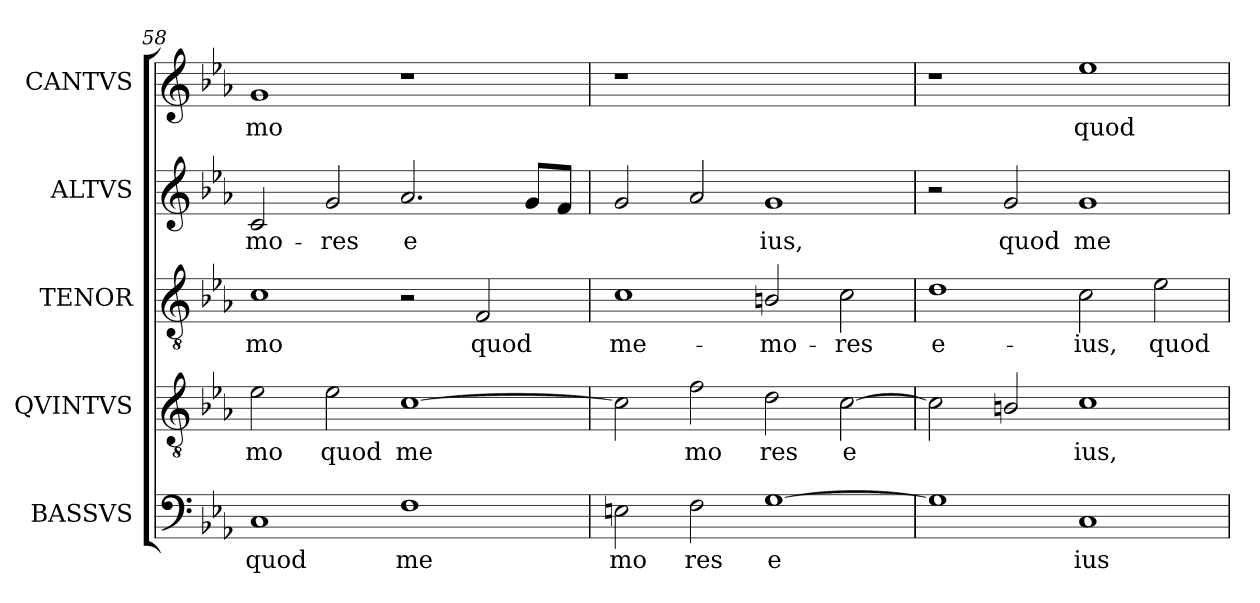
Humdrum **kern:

**kern	**text	**kern	**text	**kern	**text	**kern	**text	**kern	**text
*part5	*part5	*part4	*part4	*part3	*part3	*part2	*part2	*part1	*part1
*staff5	*staff5	*staff4	*staff4	*staff3	*staff3	*staff2	*staff2	*staff1	*staff1
*I"BASSVS	*	*I"QVINTVS	*	*I"TENOR	*	*I"ALTVS	*	*I"CANTVS	*
*clefF4	*	*clefGv2	*	*clefGv2	*	*clefG2	*	*clefG2	*
*k[b-e-a-]	*	*k[b-e-a-]	*	*k[b-e-a-]	*	*k[b-e-a-]	*	*k[b-e-a-]	*
*E-:	*	*E-:	*	*E-:	*	*E-:	*	*E-:	*
=58	=58	=58	=58	=58	=58	=58	=58	=58	=58
!	!LO:LY:b:cj	!	!LO:LY:b:cj	!	!LO:LY:b:cj	!	!LO:LY:b:cj	!	!LO:LY:b:cj
1C	quod	2e-\	mo	1c	-mo	2c/	-mo-	1g	-mo
!	!	!	!LO:LY:b:cj	!	!	!	!LO:LY:b:cj	!	!
.	.	2e-\	quod	.	.	2g/	-res	.	.
!	!LO:LY:b:cj	!	!LO:LY:b:cj	!	!	!	!LO:LY:b:cj	!	!
1F	me	[>1c	me	2r	.	2.a-/	e-	1r	.
!	!	!	!	!	!LO:LY:b:cj	!	!	!	!
.	.	.	.	2F/	quod	.	.	.	.
!	!	!	!	!	!	!	!LO:LY:b:cj	!	!
.	.	.	.	.	.	8g/L	--	.	.
!	!	!	!	!	!	!	!LO:LY:b:cj	!	!
.	.	.	.	.	.	8f/J	--	.	.
=59	=59	=59	=59	=59	=59	=59	=59	=59	=59
!	!LO:LY:b:cj	!	!LO:LY:b:cj	!	!LO:LY:b:cj	!	!LO:LY:b:cj	!	!
2En\	mo	2c\]	.	1c	me-	2g/	--	1r	.
!	!LO:LY:b:cj	!	!LO:LY:b:cj	!	!	!	!LO:LY:b:cj	!	!
2F\	res	2f\	mo	.	.	2a-/	--	.	.
!	!LO:LY:b:cj	!	!LO:LY:b:cj	!	!LO:LY:b:cj	!	!LO:LY:b:cj	!	!
[>1G	e	2d\	res	2Bn/	-mo-	1g	-ius,	1ryy	.
!	!	!	!LO:LY:b:cj	!	!LO:LY:b:cj	!	!	!	!
.	.	[>2c\	e	2c\	-res	.	.	.	.
=60	=60	=60	=60	=60	=60	=60	=60	=60	=60
!	!LO:LY:b:cj	!	!LO:LY:b:cj	!	!LO:LY:b:cj	!	!	!	!
1G]	.	2c\]	.	1d	e-	2r	.	1r	.
!	!	!	!LO:LY:b:cj	!	!	!	!LO:LY:b:cj	!	!
.	.	2B/	.	.	.	2g/	quod	.	.
!	!LO:LY:b:cj	!	!LO:LY:b:cj	!	!LO:LY:b:cj	!	!LO:LY:b:cj	!	!LO:LY:b:cj
1C	ius	1c	ius,	2c\	-ius,	1g	me-	1ee-	quod
!	!	!	!	!	!LO:LY:b:cj	!	!	!	!
.	.	.	.	2e-\	quod	.	.	.	.
=	=	=	=	=	=	=	=	=	=
*-	*-	*-	*-	*-	*-	*-	*-	*-	*-
